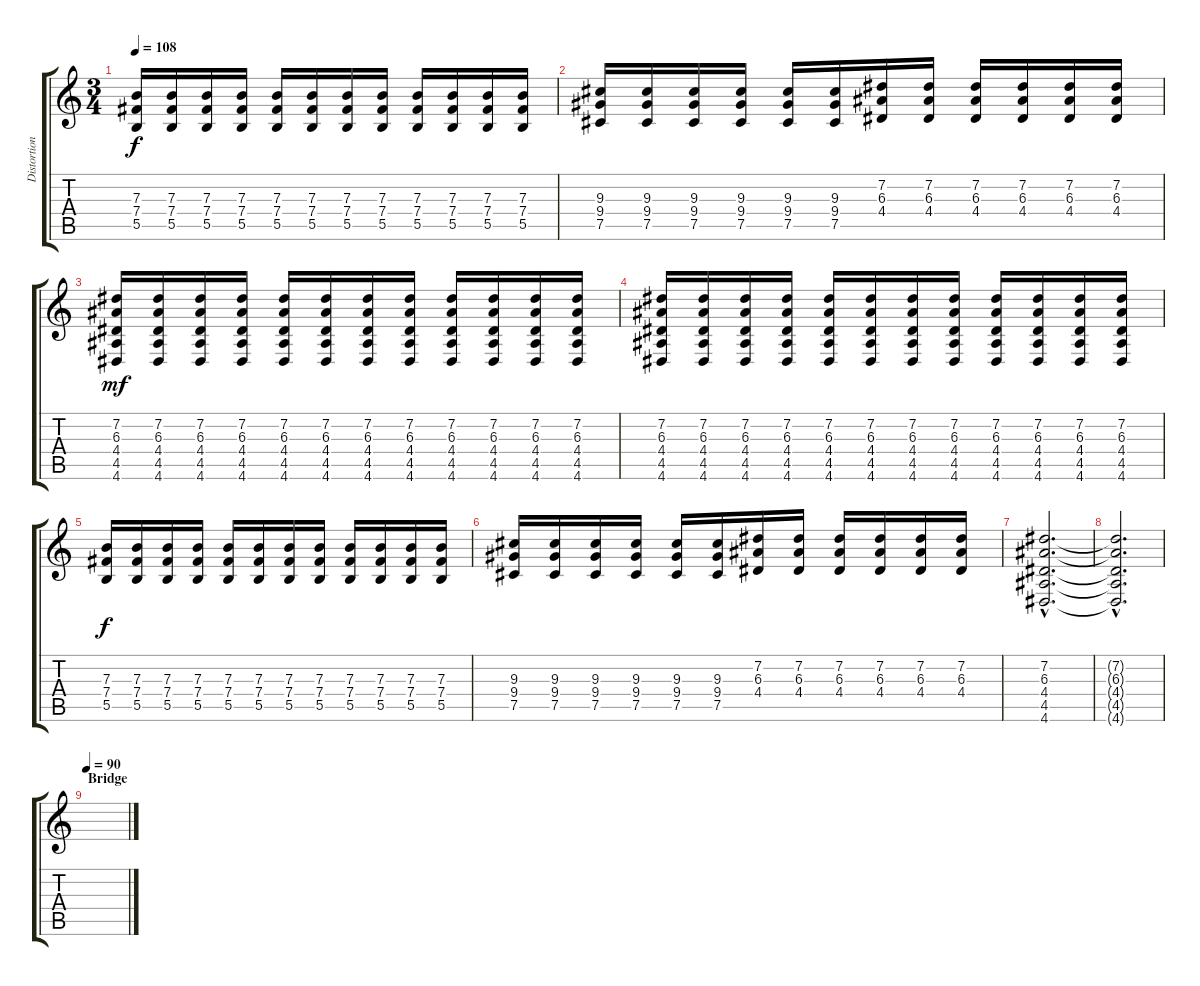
\track ("Distortion Guitar1" "Distortion") {instrument distortionguitar}
\staff {score tabs}
\tuning (Db4 Ab3 E3 B2 Gb2 B1) {hide}
\ts (3 4)
\tempo 108
\clef g2
\ks c
(7.3 7.4 5.5).16{dy f} (7.3 7.4 5.5).16 (7.3 7.4 5.5).16 (7.3 7.4 5.5).16 (7.3 7.4 5.5).16 (7.3 7.4 5.5).16 (7.3 7.4 5.5).16 (7.3 7.4 5.5).16 (7.3 7.4 5.5).16 (7.3 7.4 5.5).16 (7.3 7.4 5.5).16 (7.3 7.4 5.5).16 |
(9.3 9.4 7.5).16 (9.3 9.4 7.5).16 (9.3 9.4 7.5).16 (9.3 9.4 7.5).16 (9.3 9.4 7.5).16 (9.3 9.4 7.5).16 (7.2 6.3 4.4).16 (7.2 6.3 4.4).16 (7.2 6.3 4.4).16 (7.2 6.3 4.4).16 (7.2 6.3 4.4).16 (7.2 6.3 4.4).16 |
(7.2 6.3 4.4 4.5 4.6).16{dy mf} (7.2 6.3 4.4 4.5 4.6).16 (7.2 6.3 4.4 4.5 4.6).16 (7.2 6.3 4.4 4.5 4.6).16 (7.2 6.3 4.4 4.5 4.6).16 (7.2 6.3 4.4 4.5 4.6).16 (7.2 6.3 4.4 4.5 4.6).16 (7.2 6.3 4.4 4.5 4.6).16 (7.2 6.3 4.4 4.5 4.6).16 (7.2 6.3 4.4 4.5 4.6).16 (7.2 6.3 4.4 4.5 4.6).16 (7.2 6.3 4.4 4.5 4.6).16 |
(7.2 6.3 4.4 4.5 4.6).16 (7.2 6.3 4.4 4.5 4.6).16 (7.2 6.3 4.4 4.5 4.6).16 (7.2 6.3 4.4 4.5 4.6).16 (7.2 6.3 4.4 4.5 4.6).16 (7.2 6.3 4.4 4.5 4.6).16 (7.2 6.3 4.4 4.5 4.6).16 (7.2 6.3 4.4 4.5 4.6).16 (7.2 6.3 4.4 4.5 4.6).16 (7.2 6.3 4.4 4.5 4.6).16 (7.2 6.3 4.4 4.5 4.6).16 (7.2 6.3 4.4 4.5 4.6).16 |
(7.3 7.4 5.5).16{dy f} (7.3 7.4 5.5).16 (7.3 7.4 5.5).16 (7.3 7.4 5.5).16 (7.3 7.4 5.5).16 (7.3 7.4 5.5).16 (7.3 7.4 5.5).16 (7.3 7.4 5.5).16 (7.3 7.4 5.5).16 (7.3 7.4 5.5).16 (7.3 7.4 5.5).16 (7.3 7.4 5.5).16 |
(9.3 9.4 7.5).16 (9.3 9.4 7.5).16 (9.3 9.4 7.5).16 (9.3 9.4 7.5).16 (9.3 9.4 7.5).16 (9.3 9.4 7.5).16 (7.2 6.3 4.4).16 (7.2 6.3 4.4).16 (7.2 6.3 4.4).16 (7.2 6.3 4.4).16 (7.2 6.3 4.4).16 (7.2 6.3 4.4).16 |
(7.2{hac} 6.3{hac} 4.4{hac} 4.5{hac} 4.6{hac}).2{d} |
(7.2{hac t} 6.3{hac t} 4.4{hac t} 4.5{hac t} 4.6{hac t}).2{d} |
\section ("" "Bridge")
\tempo 90
